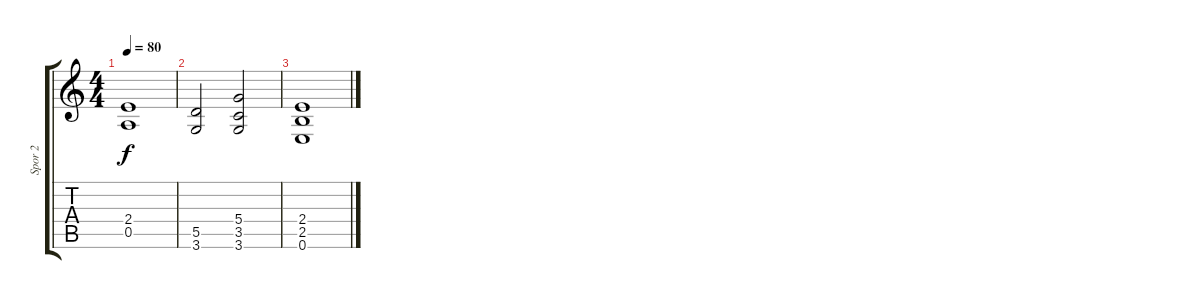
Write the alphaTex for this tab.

\track ("Spor 2" "Spor 2") {instrument distortionguitar}
\staff {score tabs}
\tuning (E4 B3 G3 D3 A2 E2) {hide}
\ts (4 4)
\tempo 80
\clef g2
\ks c
(2.4 0.5).1{dy f} |
(5.5 3.6).2 (5.4 3.5 3.6).2 |
(2.4 2.5 0.6).1
